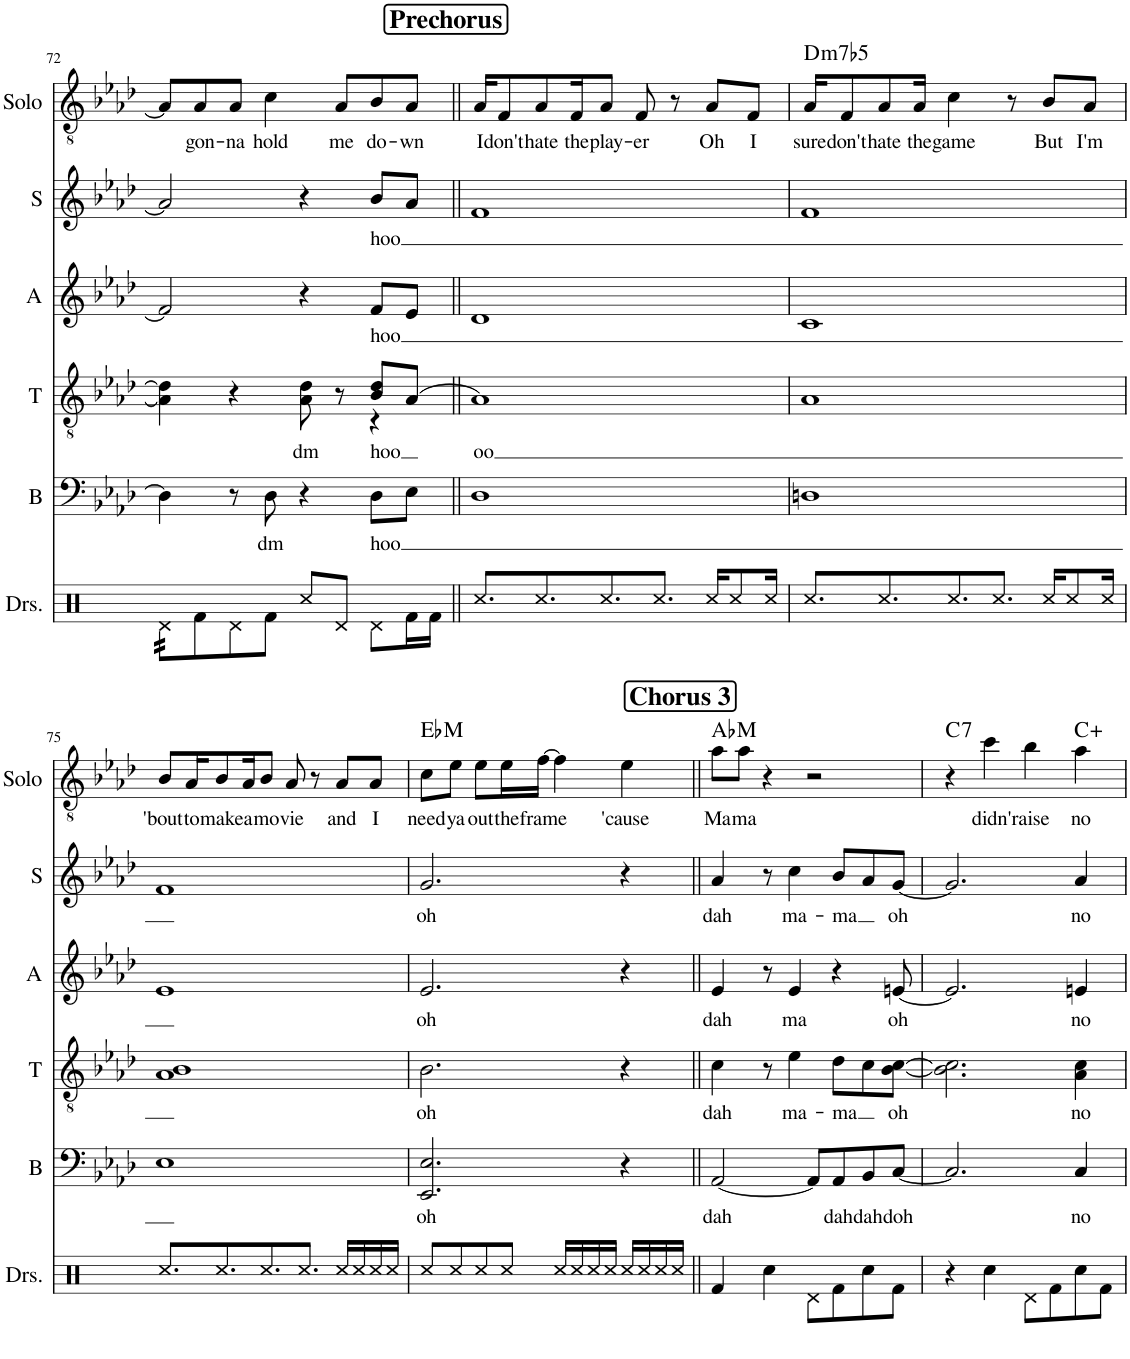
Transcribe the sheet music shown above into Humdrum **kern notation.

**kern	**kern	**text	**kern	**text	**kern	**text	**kern	**text	**kern	**text	**harte
*part6	*part5	*part5	*part4	*part4	*part3	*part3	*part2	*part2	*part1	*part1	*part1
*staff6	*staff5	*staff5	*staff4	*staff4	*staff3	*staff3	*staff2	*staff2	*staff1	*staff1	*
*I"Drumset	*I"Bass	*	*I"Tenor	*	*I"Alto	*	*I"Sop	*	*I"Solo	*	*
*I'Drs.	*I'B	*	*I'T	*	*I'A	*	*I'S	*	*I'Solo	*	*
!!LO:PB:g=z
*clefX	*clefF4	*	*clefGv2	*	*clefG2	*	*clefG2	*	*clefGv2	*	*
*k[]	*k[b-e-a-d-]	*	*k[b-e-a-d-]	*	*k[b-e-a-d-]	*	*k[b-e-a-d-]	*	*k[b-e-a-d-]	*	*
*M4/4	*M4/4	*	*M4/4	*	*M4/4	*	*M4/4	*	*M4/4	*	*
=72	=72	=72	=72	=72	=72	=72	=72	=72	=72	=72	=72
*	*	*	*^	*	*	*	*	*	*	*	*
*tremolo	*	*	*	*	*	*	*	*	*	*	*	*
32Rd\LLL	4D-\]	.	4A-\] 4d-\]	2.ryy	.	2f/]	.	2a-/]	.	8A-/L]	.	.
32Rd\	.	.	.	.	.	.	.	.	.	.	.	.
32Rd\	.	.	.	.	.	.	.	.	.	.	.	.
32Rd\	.	.	.	.	.	.	.	.	.	.	.	.
*Xtremolo	*	*	*	*	*	*	*	*	*	*	*	*
!	!	!	!	!	!	!	!	!	!	!	!LO:LY:b	!
8Rf\	.	.	.	.	.	.	.	.	.	8A-/	gon-	.
!	!	!	!	!	!	!	!	!	!	!	!LO:LY:b	!
8Rd\	8r	.	4r	.	.	.	.	.	.	8A-/J	-na	.
!	!	!LO:LY:b	!	!	!	!	!	!	!	!	!LO:LY:b	!
8Rf\J	8D-\	dm	.	.	.	.	.	.	.	4c\	hold	.
!	!	!	!	!	!LO:LY:b	!	!	!	!	!	!	!
8Rcc/L	4r	.	8A-\ 8d-\	.	dm	4r	.	4r	.	.	.	.
!	!	!	!	!	!	!	!	!	!	!	!LO:LY:b	!
8Rd/J	.	.	8r	.	.	.	.	.	.	8A-/L	me	.
!	!	!LO:LY:b	!	!	!LO:LY:b	!	!LO:LY:b	!	!LO:LY:b	!	!LO:LY:b	!
8Rd\L	8D-\L	hoo	8B-/ 8d-/L	4r	hoo	8f/L	hoo	8b-/L	hoo	8B-/	do-	.
!	!	!	!	!	!	!	!	!	!	!	!LO:LY:b	!
16Rf\L	8E-\J	.	[8A-/J	.	.	8e-/J	.	8a-/J	.	8A-/J	-wn	.
16Rf\JJ	.	.	.	.	.	.	.	.	.	.	.	.
*	*	*	*v	*v	*	*	*	*	*	*	*	*
!!LO:REH:place=s1:a:B:cj:fs=14:t=Prechorus
=73||	=73||	=73||	=73||	=73||	=73||	=73||	=73||	=73||	=73||	=73||	=73||
!	!	!	!	!LO:LY:b	!	!	!	!	!	!LO:LY:b	!
8.Rcc/L	1D-	.	1A-]	oo	1d-	.	1f	.	16A-/KL	I	.
!	!	!	!	!	!	!	!	!	!	!LO:LY:b	!
.	.	.	.	.	.	.	.	.	8F/	don't	.
!	!	!	!	!	!	!	!	!	!	!LO:LY:b	!
8.Rcc/	.	.	.	.	.	.	.	.	8A-/	hate	.
!	!	!	!	!	!	!	!	!	!	!LO:LY:b	!
.	.	.	.	.	.	.	.	.	16F/K	the	.
!	!	!	!	!	!	!	!	!	!	!LO:LY:b	!
8.Rcc/	.	.	.	.	.	.	.	.	8A-/J	play-	.
!	!	!	!	!	!	!	!	!	!	!LO:LY:b	!
.	.	.	.	.	.	.	.	.	8F/	-er	.
8.Rcc/J	.	.	.	.	.	.	.	.	.	.	.
.	.	.	.	.	.	.	.	.	8r	.	.
!	!	!	!	!	!	!	!	!	!	!LO:LY:b	!
16Rcc/KL	.	.	.	.	.	.	.	.	8A-/L	Oh	.
8Rcc/	.	.	.	.	.	.	.	.	.	.	.
!	!	!	!	!	!	!	!	!	!	!LO:LY:b	!
.	.	.	.	.	.	.	.	.	8F/J	I	.
16Rcc/Jk	.	.	.	.	.	.	.	.	.	.	.
=74	=74	=74	=74	=74	=74	=74	=74	=74	=74	=74	=74
!	!	!	!	!	!	!	!	!	!	!LO:LY:b	!LO:H:kt=m7b5
8.Rcc/L	1Dn	.	1A-	.	1c	.	1f	.	16A-/KL	sure	D:hdim7
!	!	!	!	!	!	!	!	!	!	!LO:LY:b	!
.	.	.	.	.	.	.	.	.	8F/	don't	.
!	!	!	!	!	!	!	!	!	!	!LO:LY:b	!
8.Rcc/	.	.	.	.	.	.	.	.	8A-/	hate	.
!	!	!	!	!	!	!	!	!	!	!LO:LY:b	!
.	.	.	.	.	.	.	.	.	16A-/Jk	the	.
!	!	!	!	!	!	!	!	!	!	!LO:LY:b	!
8.Rcc/	.	.	.	.	.	.	.	.	4c\	game	.
8.Rcc/J	.	.	.	.	.	.	.	.	.	.	.
.	.	.	.	.	.	.	.	.	8r	.	.
!	!	!	!	!	!	!	!	!	!	!LO:LY:b	!
16Rcc/KL	.	.	.	.	.	.	.	.	8B-/L	But	.
8Rcc/	.	.	.	.	.	.	.	.	.	.	.
!	!	!	!	!	!	!	!	!	!	!LO:LY:b	!
.	.	.	.	.	.	.	.	.	8A-/J	I'm	.
16Rcc/Jk	.	.	.	.	.	.	.	.	.	.	.
!!LO:LB:g=z
=75	=75	=75	=75	=75	=75	=75	=75	=75	=75	=75	=75
!	!	!	!	!	!	!	!	!	!	!LO:LY:b	!
8.Rcc/L	1E-	.	1A- 1B-	.	1e-	.	1f	.	8B-/L	'bout	.
!	!	!	!	!	!	!	!	!	!	!LO:LY:b	!
.	.	.	.	.	.	.	.	.	16A-/K	to	.
!	!	!	!	!	!	!	!	!	!	!LO:LY:b	!
8.Rcc/	.	.	.	.	.	.	.	.	8B-/	make	.
!	!	!	!	!	!	!	!	!	!	!LO:LY:b	!
.	.	.	.	.	.	.	.	.	16A-/K	a	.
!	!	!	!	!	!	!	!	!	!	!LO:LY:b	!
8.Rcc/	.	.	.	.	.	.	.	.	8B-/J	mo-	.
!	!	!	!	!	!	!	!	!	!	!LO:LY:b	!
.	.	.	.	.	.	.	.	.	8A-/	-vie	.
8.Rcc/J	.	.	.	.	.	.	.	.	.	.	.
.	.	.	.	.	.	.	.	.	8r	.	.
!	!	!	!	!	!	!	!	!	!	!LO:LY:b	!
16Rcc/LL	.	.	.	.	.	.	.	.	8A-/L	and	.
16Rcc/	.	.	.	.	.	.	.	.	.	.	.
!	!	!	!	!	!	!	!	!	!	!LO:LY:b	!
16Rcc/	.	.	.	.	.	.	.	.	8A-/J	I	.
16Rcc/JJ	.	.	.	.	.	.	.	.	.	.	.
=76	=76	=76	=76	=76	=76	=76	=76	=76	=76	=76	=76
!	!	!LO:LY:b	!	!LO:LY:b	!	!LO:LY:b	!	!LO:LY:b	!	!LO:LY:b	!LO:H:kt=M
8Rcc/L	2.EE-/ 2.E-/	oh	2.B-\	oh	2.e-/	oh	2.g/	oh	8c\L	need	Eb:maj
!	!	!	!	!	!	!	!	!	!	!LO:LY:b	!
8Rcc/	.	.	.	.	.	.	.	.	8e-\J	ya	.
!	!	!	!	!	!	!	!	!	!	!LO:LY:b	!
8Rcc/	.	.	.	.	.	.	.	.	8e-\L	out	.
!	!	!	!	!	!	!	!	!	!	!LO:LY:b	!
8Rcc/J	.	.	.	.	.	.	.	.	16e-\L	the	.
!	!	!	!	!	!	!	!	!	!	!LO:LY:b	!
.	.	.	.	.	.	.	.	.	[16f\JJ	frame	.
16Rcc/LL	.	.	.	.	.	.	.	.	4f\]	.	.
16Rcc/	.	.	.	.	.	.	.	.	.	.	.
16Rcc/	.	.	.	.	.	.	.	.	.	.	.
16Rcc/JJ	.	.	.	.	.	.	.	.	.	.	.
!	!	!	!	!	!	!	!	!	!	!LO:LY:b	!
16Rcc/LL	4r	.	4r	.	4r	.	4r	.	4e-\	'cause	.
16Rcc/	.	.	.	.	.	.	.	.	.	.	.
16Rcc/	.	.	.	.	.	.	.	.	.	.	.
16Rcc/JJ	.	.	.	.	.	.	.	.	.	.	.
!!LO:REH:place=s1:a:B:cj:fs=14:t=Chorus 3
=77||	=77||	=77||	=77||	=77||	=77||	=77||	=77||	=77||	=77||	=77||	=77||
!	!	!LO:LY:b	!	!LO:LY:b	!	!LO:LY:b	!	!LO:LY:b	!	!LO:LY:b	!LO:H:kt=M
4Rf/	[2AA-/	dah	4c\	dah	4e-/	dah	4a-/	dah	8a-\L	Ma-	Ab:maj
!	!	!	!	!	!	!	!	!	!	!LO:LY:b	!
.	.	.	.	.	.	.	.	.	8a-\J	-ma	.
4Rcc\	.	.	8r	.	8r	.	8r	.	4r	.	.
!	!	!	!	!LO:LY:b	!	!LO:LY:b	!	!LO:LY:b	!	!	!
.	.	.	4e-\	ma-	4e-/	ma	4cc\	ma-	.	.	.
8Rd\L	8AA-/L]	.	.	.	.	.	.	.	2r	.	.
!	!	!LO:LY:b	!	!LO:LY:b	!	!	!	!LO:LY:b	!	!	!
8Rf\	8AA-/	dah	8d-\L	-ma	4r	.	8b-/L	-ma	.	.	.
!	!	!LO:LY:b	!	!	!	!	!	!	!	!	!
8Rcc\	8BB-/	dah	8c\	.	.	.	8a-/	.	.	.	.
!	!	!LO:LY:b	!	!LO:LY:b	!	!LO:LY:b	!	!LO:LY:b	!	!	!
8Rf\J	[8C/J	doh	[8B-\ [8c\J	oh	[8en/	oh	[8g/J	oh	.	.	.
=78	=78	=78	=78	=78	=78	=78	=78	=78	=78	=78	=78
!	!	!	!	!	!	!	!	!	!	!	!LO:H:kt=7
4r	2.C/]	.	2.B-\] 2.c\]	.	2.e/]	.	2.g/]	.	4r	.	C:7
!	!	!	!	!	!	!	!	!	!	!LO:LY:b	!
4Rcc\	.	.	.	.	.	.	.	.	4cc\	didn'	.
!	!	!	!	!	!	!	!	!	!	!LO:LY:b	!
8Rd\L	.	.	.	.	.	.	.	.	4b-\	raise	.
8Rf\	.	.	.	.	.	.	.	.	.	.	.
!	!	!LO:LY:b	!	!LO:LY:b	!	!LO:LY:b	!	!LO:LY:b	!	!LO:LY:b	!
8Rcc\	4C/	no	4A-\ 4c\	no	4en/	no	4a-/	no	4a-\	no	C:aug
8Rf\J	.	.	.	.	.	.	.	.	.	.	.
=	=	=	=	=	=	=	=	=	=	=	=
*-	*-	*-	*-	*-	*-	*-	*-	*-	*-	*-	*-
